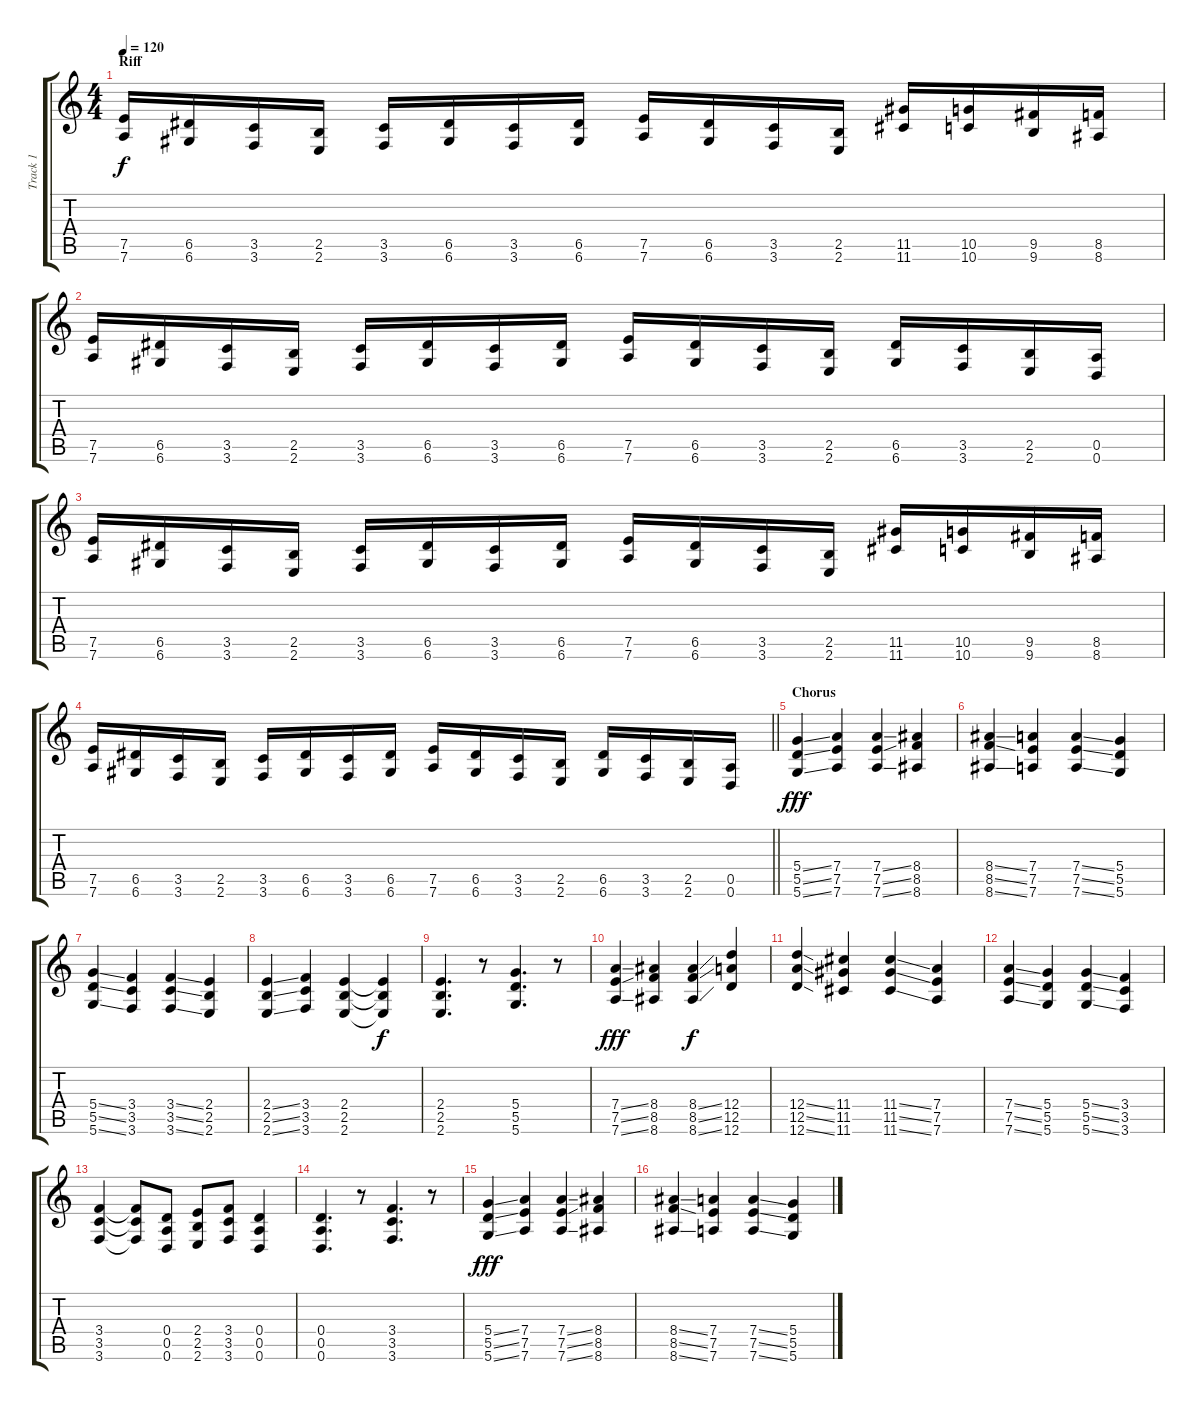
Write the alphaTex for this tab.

\track ("Track 1" "Track 1") {instrument distortionguitar}
\staff {score tabs}
\tuning (E4 B3 G3 D3 A2 D2) {hide}
\ts (4 4)
\section ("" "Riff")
\tempo 120
\clef g2
\ks c
(7.5 7.6).16{dy f} (6.5 6.6).16 (3.5 3.6).16 (2.5 2.6).16 (3.5 3.6).16 (6.5 6.6).16 (3.5 3.6).16 (6.5 6.6).16 (7.5 7.6).16 (6.5 6.6).16 (3.5 3.6).16 (2.5 2.6).16 (11.5 11.6).16 (10.5 10.6).16 (9.5 9.6).16 (8.5 8.6).16 |
(7.5 7.6).16 (6.5 6.6).16 (3.5 3.6).16 (2.5 2.6).16 (3.5 3.6).16 (6.5 6.6).16 (3.5 3.6).16 (6.5 6.6).16 (7.5 7.6).16 (6.5 6.6).16 (3.5 3.6).16 (2.5 2.6).16 (6.5 6.6).16 (3.5 3.6).16 (2.5 2.6).16 (0.5 0.6).16 |
(7.5 7.6).16 (6.5 6.6).16 (3.5 3.6).16 (2.5 2.6).16 (3.5 3.6).16 (6.5 6.6).16 (3.5 3.6).16 (6.5 6.6).16 (7.5 7.6).16 (6.5 6.6).16 (3.5 3.6).16 (2.5 2.6).16 (11.5 11.6).16 (10.5 10.6).16 (9.5 9.6).16 (8.5 8.6).16 |
\barLineRight lightlight
(7.5 7.6).16 (6.5 6.6).16 (3.5 3.6).16 (2.5 2.6).16 (3.5 3.6).16 (6.5 6.6).16 (3.5 3.6).16 (6.5 6.6).16 (7.5 7.6).16 (6.5 6.6).16 (3.5 3.6).16 (2.5 2.6).16 (6.5 6.6).16 (3.5 3.6).16 (2.5 2.6).16 (0.5 0.6).16 |
\section ("" "Chorus")
(5.4{ss} 5.5{ss} 5.6{ss}).4{dy fff} (7.4 7.5 7.6).4 (7.4{ss} 7.5{ss} 7.6{ss}).4 (8.4 8.5 8.6).4 |
(8.4{ss} 8.5{ss} 8.6{ss}).4 (7.4 7.5 7.6).4 (7.4{ss} 7.5{ss} 7.6{ss}).4 (5.4 5.5 5.6).4 |
(5.4{ss} 5.5{ss} 5.6{ss}).4 (3.4 3.5 3.6).4 (3.4{ss} 3.5{ss} 3.6{ss}).4 (2.4 2.5 2.6).4 |
(2.4{ss} 2.5{ss} 2.6{ss}).4 (3.4 3.5 3.6).4 (2.4 2.5 2.6).4 (2.4{t} 2.5{t} 2.6{t}).4{dy f} |
(2.4 2.5 2.6).4{d} r.8 (5.4 5.5 5.6).4{d} r.8 |
(7.4{ss} 7.5{ss} 7.6{ss}).4{dy fff} (8.4 8.5 8.6).4 (8.4{ss} 8.5{ss} 8.6{ss}).4{dy f} (12.4 12.5 12.6).4 |
(12.4{ss} 12.5{ss} 12.6{ss}).4 (11.4 11.5 11.6).4 (11.4{ss} 11.5{ss} 11.6{ss}).4 (7.4 7.5 7.6).4 |
(7.4{ss} 7.5{ss} 7.6{ss}).4 (5.4 5.5 5.6).4 (5.4{ss} 5.5{ss} 5.6{ss}).4 (3.4 3.5 3.6).4 |
(3.4 3.5 3.6).4 (3.4{t} 3.5{t} 3.6{t}).8 (0.4 0.5 0.6).8 (2.4 2.5 2.6).8 (3.4 3.5 3.6).8 (0.4 0.5 0.6).4 |
(0.4 0.5 0.6).4{d} r.8 (3.4 3.5 3.6).4{d} r.8 |
(5.4{ss} 5.5{ss} 5.6{ss}).4{dy fff} (7.4 7.5 7.6).4 (7.4{ss} 7.5{ss} 7.6{ss}).4 (8.4 8.5 8.6).4 |
(8.4{ss} 8.5{ss} 8.6{ss}).4 (7.4 7.5 7.6).4 (7.4{ss} 7.5{ss} 7.6{ss}).4 (5.4 5.5 5.6).4
